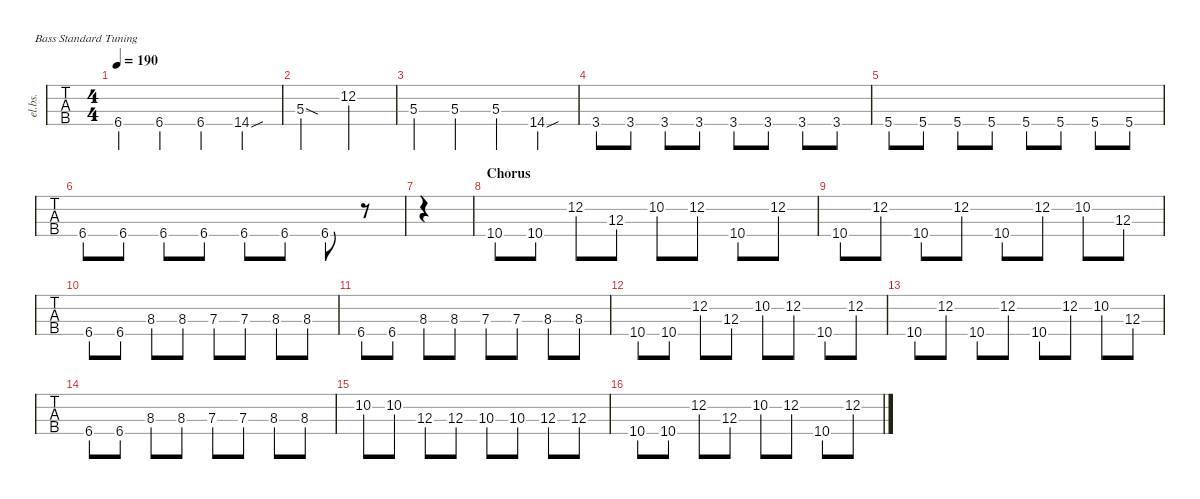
\defaultSystemsLayout 4
\hideDynamics
\bracketExtendMode nobrackets
\track ("山田リョウ" "el.bs.") {instrument electricbassfinger}
\staff {tabs}
\tuning (G2 D2 A1 E1)
\ts (4 4)
\tempo 190
\clef f4
\ks c
6.4{acc #}.4{dy mf} 6.4{acc #}.4 6.4{acc #}.4 14.4{sou acc #}.4 |
5.3{sod}.2 12.2.2 |
5.3.4 5.3.4 5.3.4 14.4{sou acc #}.4 |
3.4.8 3.4.8 3.4.8 3.4.8 3.4.8 3.4.8 3.4.8 3.4.8 |
5.4.8 5.4.8 5.4.8 5.4.8 5.4.8 5.4.8 5.4.8 5.4.8 |
6.4{acc #}.8 6.4{acc #}.8 6.4{acc #}.8 6.4{acc #}.8 6.4{acc #}.8 6.4{acc #}.8 6.4{acc #}.8 r.8 |
|
\section ("" "Chorus")
10.4.8 10.4.8 12.2.8 12.3.8 10.2.8 12.2.8 10.4.8 12.2.8 |
10.4.8 12.2.8 10.4.8 12.2.8 10.4.8 12.2.8 10.2.8 12.3.8 |
6.4{acc #}.8 6.4{acc #}.8 8.3.8 8.3.8 7.3.8 7.3.8 8.3.8 8.3.8 |
6.4{acc #}.8 6.4{acc #}.8 8.3.8 8.3.8 7.3.8 7.3.8 8.3.8 8.3.8 |
10.4.8 10.4.8 12.2.8 12.3.8 10.2.8 12.2.8 10.4.8 12.2.8 |
10.4.8 12.2.8 10.4.8 12.2.8 10.4.8 12.2.8 10.2.8 12.3.8 |
6.4{acc #}.8 6.4{acc #}.8 8.3.8 8.3.8 7.3.8 7.3.8 8.3.8 8.3.8 |
10.2.8 10.2.8 12.3.8 12.3.8 10.3.8 10.3.8 12.3.8 12.3.8 |
10.4.8 10.4.8 12.2.8 12.3.8 10.2.8 12.2.8 10.4.8 12.2.8
